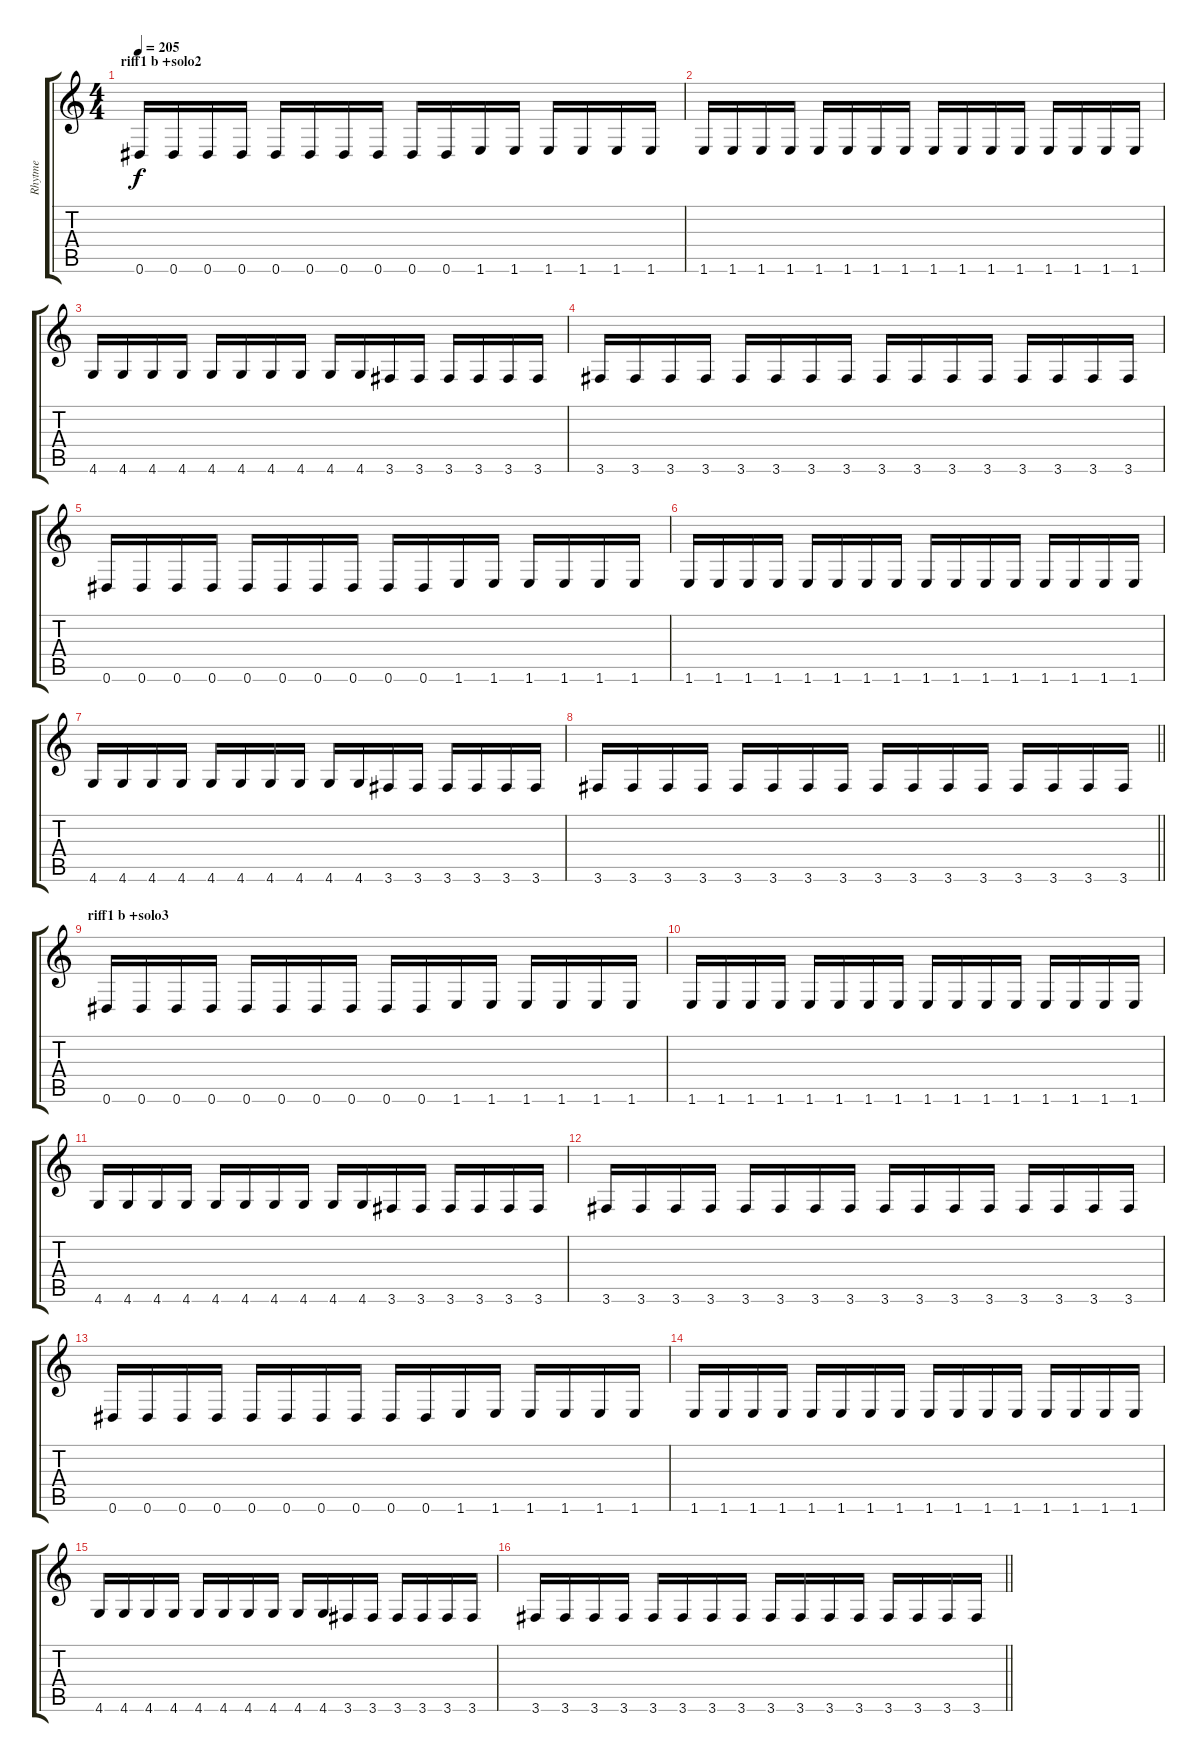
\track ("Rhytme" "Rhytme") {instrument distortionguitar}
\staff {score tabs}
\tuning (Eb4 Bb3 Gb3 Db3 Ab2 Eb2) {hide}
\ts (4 4)
\section ("" "riff1 b +solo2")
\tempo 205
\clef g2
\ks c
0.6.16{dy f} 0.6.16 0.6.16 0.6.16 0.6.16 0.6.16 0.6.16 0.6.16 0.6.16 0.6.16 1.6.16 1.6.16 1.6.16 1.6.16 1.6.16 1.6.16 |
1.6.16 1.6.16 1.6.16 1.6.16 1.6.16 1.6.16 1.6.16 1.6.16 1.6.16 1.6.16 1.6.16 1.6.16 1.6.16 1.6.16 1.6.16 1.6.16 |
4.6.16 4.6.16 4.6.16 4.6.16 4.6.16 4.6.16 4.6.16 4.6.16 4.6.16 4.6.16 3.6.16 3.6.16 3.6.16 3.6.16 3.6.16 3.6.16 |
3.6.16 3.6.16 3.6.16 3.6.16 3.6.16 3.6.16 3.6.16 3.6.16 3.6.16 3.6.16 3.6.16 3.6.16 3.6.16 3.6.16 3.6.16 3.6.16 |
0.6.16 0.6.16 0.6.16 0.6.16 0.6.16 0.6.16 0.6.16 0.6.16 0.6.16 0.6.16 1.6.16 1.6.16 1.6.16 1.6.16 1.6.16 1.6.16 |
1.6.16 1.6.16 1.6.16 1.6.16 1.6.16 1.6.16 1.6.16 1.6.16 1.6.16 1.6.16 1.6.16 1.6.16 1.6.16 1.6.16 1.6.16 1.6.16 |
4.6.16 4.6.16 4.6.16 4.6.16 4.6.16 4.6.16 4.6.16 4.6.16 4.6.16 4.6.16 3.6.16 3.6.16 3.6.16 3.6.16 3.6.16 3.6.16 |
\barLineRight lightlight
3.6.16 3.6.16 3.6.16 3.6.16 3.6.16 3.6.16 3.6.16 3.6.16 3.6.16 3.6.16 3.6.16 3.6.16 3.6.16 3.6.16 3.6.16 3.6.16 |
\section ("" "riff1 b +solo3")
0.6.16 0.6.16 0.6.16 0.6.16 0.6.16 0.6.16 0.6.16 0.6.16 0.6.16 0.6.16 1.6.16 1.6.16 1.6.16 1.6.16 1.6.16 1.6.16 |
1.6.16 1.6.16 1.6.16 1.6.16 1.6.16 1.6.16 1.6.16 1.6.16 1.6.16 1.6.16 1.6.16 1.6.16 1.6.16 1.6.16 1.6.16 1.6.16 |
4.6.16 4.6.16 4.6.16 4.6.16 4.6.16 4.6.16 4.6.16 4.6.16 4.6.16 4.6.16 3.6.16 3.6.16 3.6.16 3.6.16 3.6.16 3.6.16 |
3.6.16 3.6.16 3.6.16 3.6.16 3.6.16 3.6.16 3.6.16 3.6.16 3.6.16 3.6.16 3.6.16 3.6.16 3.6.16 3.6.16 3.6.16 3.6.16 |
0.6.16 0.6.16 0.6.16 0.6.16 0.6.16 0.6.16 0.6.16 0.6.16 0.6.16 0.6.16 1.6.16 1.6.16 1.6.16 1.6.16 1.6.16 1.6.16 |
1.6.16 1.6.16 1.6.16 1.6.16 1.6.16 1.6.16 1.6.16 1.6.16 1.6.16 1.6.16 1.6.16 1.6.16 1.6.16 1.6.16 1.6.16 1.6.16 |
4.6.16 4.6.16 4.6.16 4.6.16 4.6.16 4.6.16 4.6.16 4.6.16 4.6.16 4.6.16 3.6.16 3.6.16 3.6.16 3.6.16 3.6.16 3.6.16 |
\barLineRight lightlight
3.6.16 3.6.16 3.6.16 3.6.16 3.6.16 3.6.16 3.6.16 3.6.16 3.6.16 3.6.16 3.6.16 3.6.16 3.6.16 3.6.16 3.6.16 3.6.16
